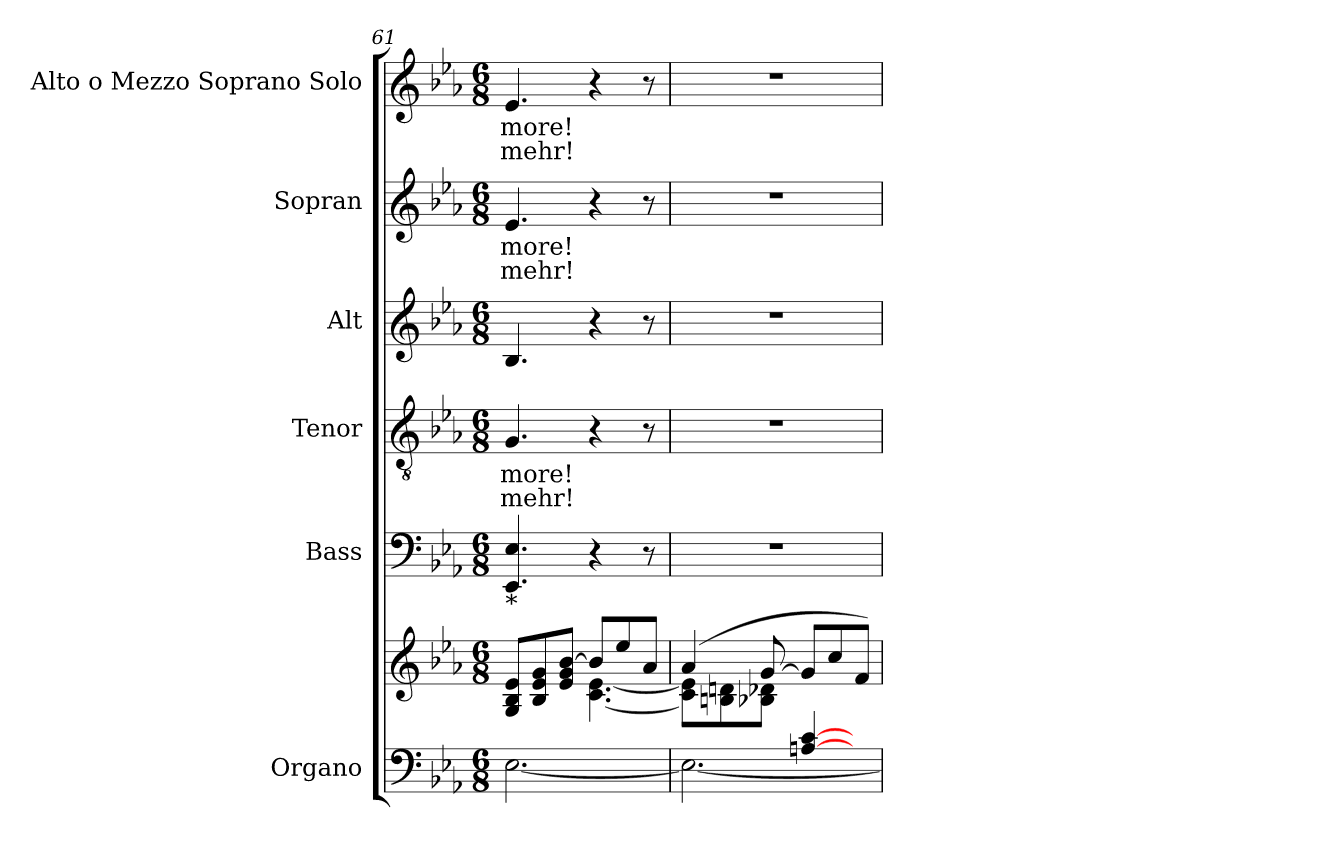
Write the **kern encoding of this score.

**kern	**kern	**kern	**kern	**text	**text	**kern	**kern	**text	**text	**kern	**text	**text
*part6	*part6	*part5	*part4	*part4	*part4	*part3	*part2	*part2	*part2	*part1	*part1	*part1
*staff7	*staff6	*staff5	*staff4	*staff4	*staff4	*staff3	*staff2	*staff2	*staff2	*staff1	*staff1	*staff1
*I"Organo	*	*I"Bass	*I"Tenor	*	*	*I"Alt	*I"Sopran	*	*	*I"Alto o Mezzo Soprano Solo	*	*
*	*	*I'B	*I'T	*	*	*I'A	*I'S	*	*	*I'S o l o	*	*
*clefF4	*clefG2	*clefF4	*clefGv2	*	*	*clefG2	*clefG2	*	*	*clefG2	*	*
*k[b-e-a-]	*k[b-e-a-]	*k[b-e-a-]	*k[b-e-a-]	*	*	*k[b-e-a-]	*k[b-e-a-]	*	*	*k[b-e-a-]	*	*
*E-:	*E-:	*E-:	*E-:	*	*	*E-:	*E-:	*	*	*E-:	*	*
*M6/8	*M6/8	*M6/8	*M6/8	*	*	*M6/8	*M6/8	*	*	*M6/8	*	*
=61	=61	=61	=61	=61	=61	=61	=61	=61	=61	=61	=61	=61
*^	*^	*	*	*	*	*	*	*	*	*	*	*
!	!	!	!	!LO:TX:b:t=*	!	!	!	!	!	!	!	!	!	!
2.ryy	[2.E-\	8G/ 8B-/ 8e-/L	4.ryy	4.EE-!/ 4.E-/	4.G/	more!	-mehr!	4.B-/	4.e-/	more!	-mehr!	4.e-/	more!	-mehr!
.	.	8B-/ 8e-/ 8g/	.	.	.	.	.	.	.	.	.	.	.	.
.	.	8e-/ 8g/ [8b-/J	.	.	.	.	.	.	.	.	.	.	.	.
.	.	8b-/L]	[4.c\ [4.e-\	4r	4r	.	.	4r	4r	.	.	4r	.	.
.	.	8ee-/	.	.	.	.	.	.	.	.	.	.	.	.
.	.	8a-/J	.	8r	8r	.	.	8r	8r	.	.	8r	.	.
=62	=62	=62	=62	=62	=62	=62	=62	=62	=62	=62	=62	=62	=62	=62
4.ryy	2.E-\_	(>4a-/	8c\] 8e-\]L	2.r	2.r	.	.	2.r	2.r	.	.	2.r	.	.
.	.	.	8Bn\ 8dn\	.	.	.	.	.	.	.	.	.	.	.
.	.	[8g/	8B-X\ 8d-X\J	.	.	.	.	.	.	.	.	.	.	.
[4An/ [4c/	.	8g/L]	4.ryy	.	.	.	.	.	.	.	.	.	.	.
.	.	8cc/	.	.	.	.	.	.	.	.	.	.	.	.
8ryy	.	8f/J)	.	.	.	.	.	.	.	.	.	.	.	.
*v	*v	*	*	*	*	*	*	*	*	*	*	*	*	*
*	*v	*v	*	*	*	*	*	*	*	*	*	*	*
=	=	=	=	=	=	=	=	=	=	=	=	=
*-	*-	*-	*-	*-	*-	*-	*-	*-	*-	*-	*-	*-
